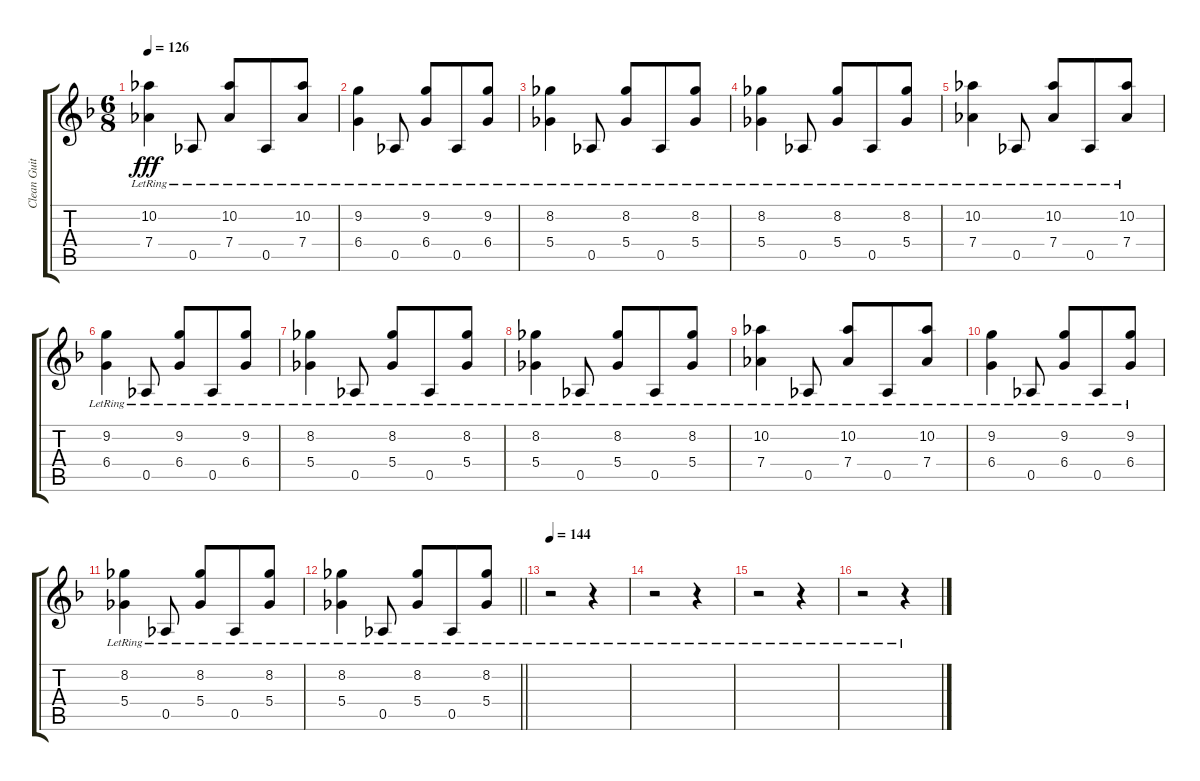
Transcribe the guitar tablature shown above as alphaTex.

\track ("Clean Guitar" "Clean Guit") {instrument electricguitarclean}
\staff {score tabs}
\tuning (Eb4 Bb3 Gb3 Db3 Ab2 Eb2) {hide}
\ts (6 8)
\tempo 126
\clef g2
\ks f
(10.2{lr} 7.4{lr}).4{dy fff} 0.5{lr}.8 (10.2{lr} 7.4{lr}).8 0.5{lr}.8 (10.2{lr} 7.4{lr}).8 |
(9.2{lr} 6.4{lr}).4 0.5{lr}.8 (9.2{lr} 6.4{lr}).8 0.5{lr}.8 (9.2{lr} 6.4{lr}).8 |
(8.2{lr} 5.4{lr}).4 0.5{lr}.8 (8.2{lr} 5.4{lr}).8 0.5{lr}.8 (8.2{lr} 5.4{lr}).8 |
(8.2{lr} 5.4{lr}).4 0.5{lr}.8 (8.2{lr} 5.4{lr}).8 0.5{lr}.8 (8.2{lr} 5.4{lr}).8 |
(10.2{lr} 7.4{lr}).4 0.5{lr}.8 (10.2{lr} 7.4{lr}).8 0.5{lr}.8 (10.2{lr} 7.4{lr}).8 |
(9.2{lr} 6.4{lr}).4 0.5{lr}.8 (9.2{lr} 6.4{lr}).8 0.5{lr}.8 (9.2{lr} 6.4{lr}).8 |
(8.2{lr} 5.4{lr}).4 0.5{lr}.8 (8.2{lr} 5.4{lr}).8 0.5{lr}.8 (8.2{lr} 5.4{lr}).8 |
(8.2{lr} 5.4{lr}).4 0.5{lr}.8 (8.2{lr} 5.4{lr}).8 0.5{lr}.8 (8.2{lr} 5.4{lr}).8 |
(10.2{lr} 7.4{lr}).4 0.5{lr}.8 (10.2{lr} 7.4{lr}).8 0.5{lr}.8 (10.2{lr} 7.4{lr}).8 |
(9.2{lr} 6.4{lr}).4 0.5{lr}.8 (9.2{lr} 6.4{lr}).8 0.5{lr}.8 (9.2{lr} 6.4{lr}).8 |
(8.2{lr} 5.4{lr}).4 0.5{lr}.8 (8.2{lr} 5.4{lr}).8 0.5{lr}.8 (8.2{lr} 5.4{lr}).8 |
\barLineRight lightlight
(8.2{lr} 5.4{lr}).4 0.5{lr}.8 (8.2{lr} 5.4{lr}).8 0.5{lr}.8 (8.2{lr} 5.4{lr}).8 |
\tempo 144
r.2 r.4 |
r.2 r.4 |
r.2 r.4 |
r.2 r.4
